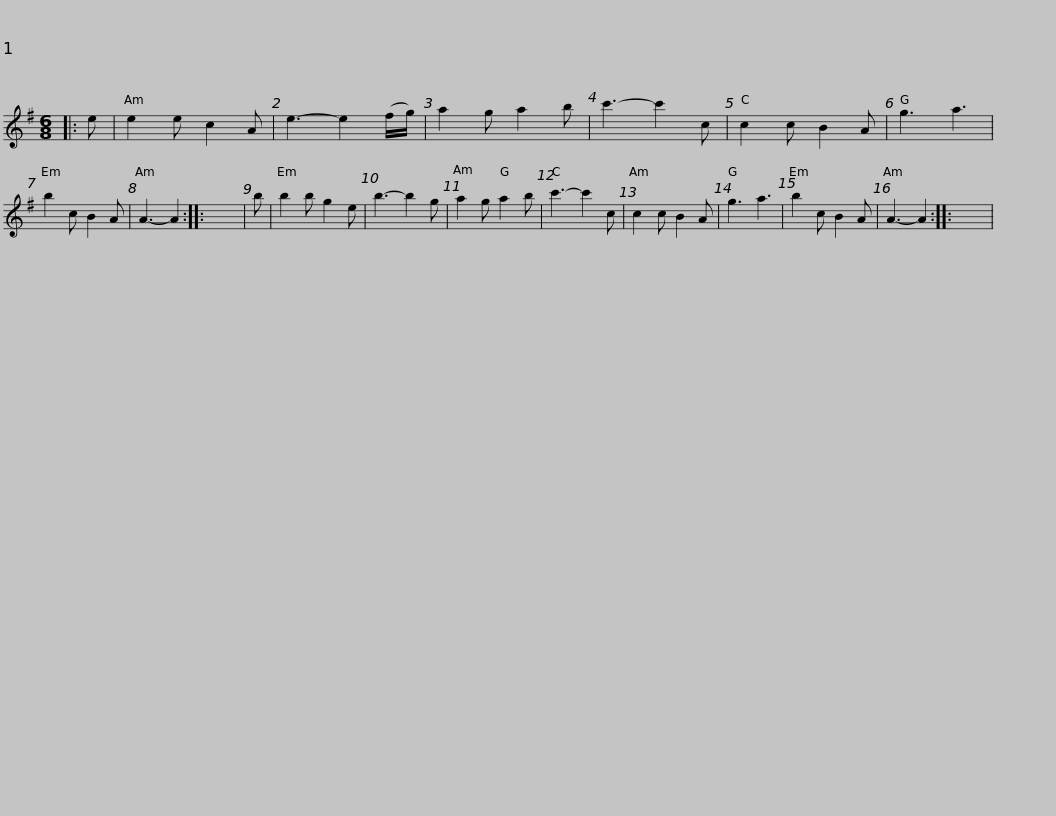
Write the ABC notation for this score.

X:1
L:1/8
M:6/8
I:linebreak $
K:G
V:1 treble
V:1
|: e | e2 e c2 A | e3- e2 (f/g/) | a2 g a2 b | c'3- c'2 c | %5
 c2 c B2 A | g3 a3 | b2 c B2 A | A3- A2 :: x6 | %10
 b |$ b2 b g2 e | b3- b2 g | a2 g a2 b | c'3- c'2 c | %15
 c2 c B2 A | g3 a3 | b2 c B2 A | A3- A2 :: x6 | %20
